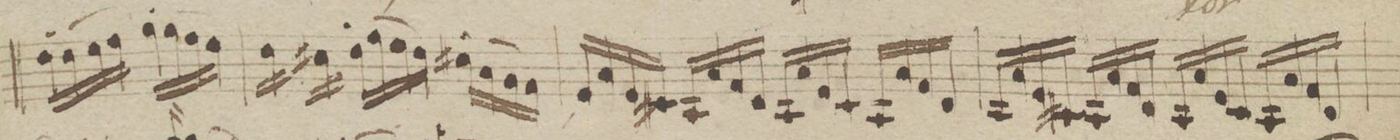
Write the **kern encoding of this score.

**kern	**dynam
*I"Violin 2do	*
*clefG2	*
*k[b-]	*
*met(c)	*
*M4/4	*
16dd'\LL	.
(16dd\	.
16ee\	.
16ff\JJ)	.
16gg'\LL	.
(16gg\	.
16ff\	.
16ee\JJ)	.
=55	=55
*tremolo	*
16dd\LL	.
16dd\	.
16dd\	.
16dd\JJ	.
16cc#X\LL	.
16cc#\	.
16cc#\	.
16cc#\JJ	.
*Xtremolo	*
16dd'\LL	.
16ff\	.
16ee\	.
16dd\JJ	.
16cc#X\'LL	.
16a/	.
16g/	.
16f\JJ	.
=56	=56
16e/LL	p
16a/	.
16e/	.
16c#X/JJ	.
16A/LL	.
16a/	.
16f/	.
16d/JJ	.
16A/LL	.
16a/	.
16e/	.
16c#/JJ	.
16A/LL	.
16a/	.
16f/	.
16d/JJ	.
=57	=57
16A/LL	.
16a/	.
16e/	.
16c#X/JJ	.
16A/LL	.
16a/	.
16f/	.
16d/JJ	.
16A/LL	.
16a/	.
16e/	.
16c#/JJ	.
16A/LL	.
16a/	.
16f/	.
16d/JJ	.
=58	=58
*-	*-
